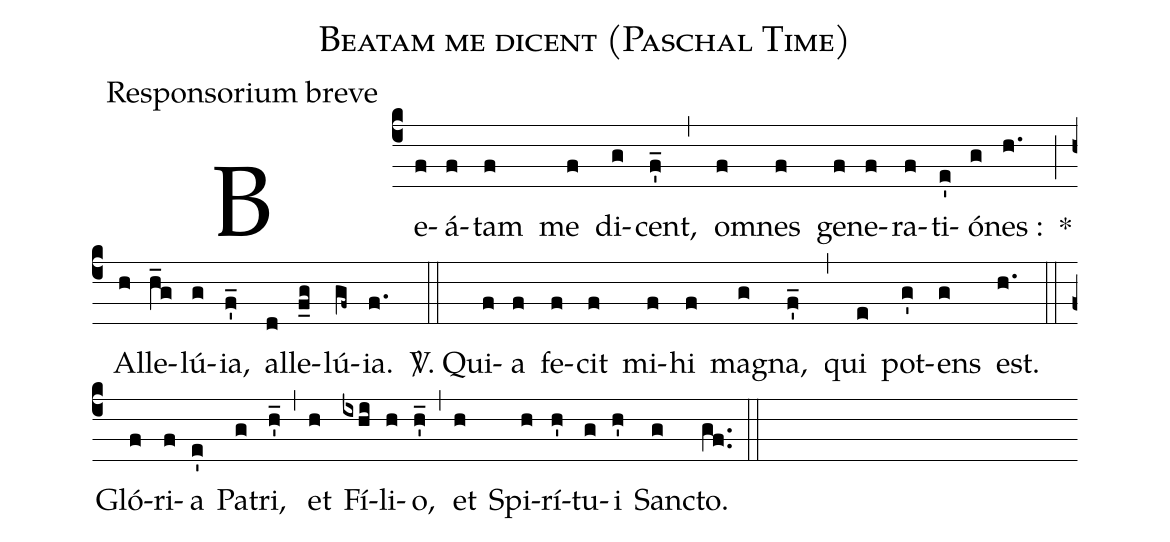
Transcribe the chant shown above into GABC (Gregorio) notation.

name:Beatam me dicent (Paschal Time);
office-part:Responsorium breve;
%%
(c4) Be(f)á(f)tam(f) me(f) di(g)cent,(f'_) (,) o(f)mnes(f) ge(f)ne(f)ra(f)ti(e')ó(g)nes :(h.) *(;) Al(h)le(h_g)lú(g){ia},(f'_) al(d)le(f_g)lú(gf~){ia}.(f.) (::)
<sp>V/</sp>. Qui(f)a(f) fe(f)cit(f) mi(f)hi(f) ma(g)gna,(f'_) (,) qui(e) pot(g')ens(g) est.(h.) (::) Gló(f)ri(f)a(e') Pa(g)tri,(h'_) (,) et(h) Fí(ixhi)li(h)o,(h'_) (,) et(h) Spi(h)rí(h')tu(g)i(h') San(g)cto.(gf..) (::)
